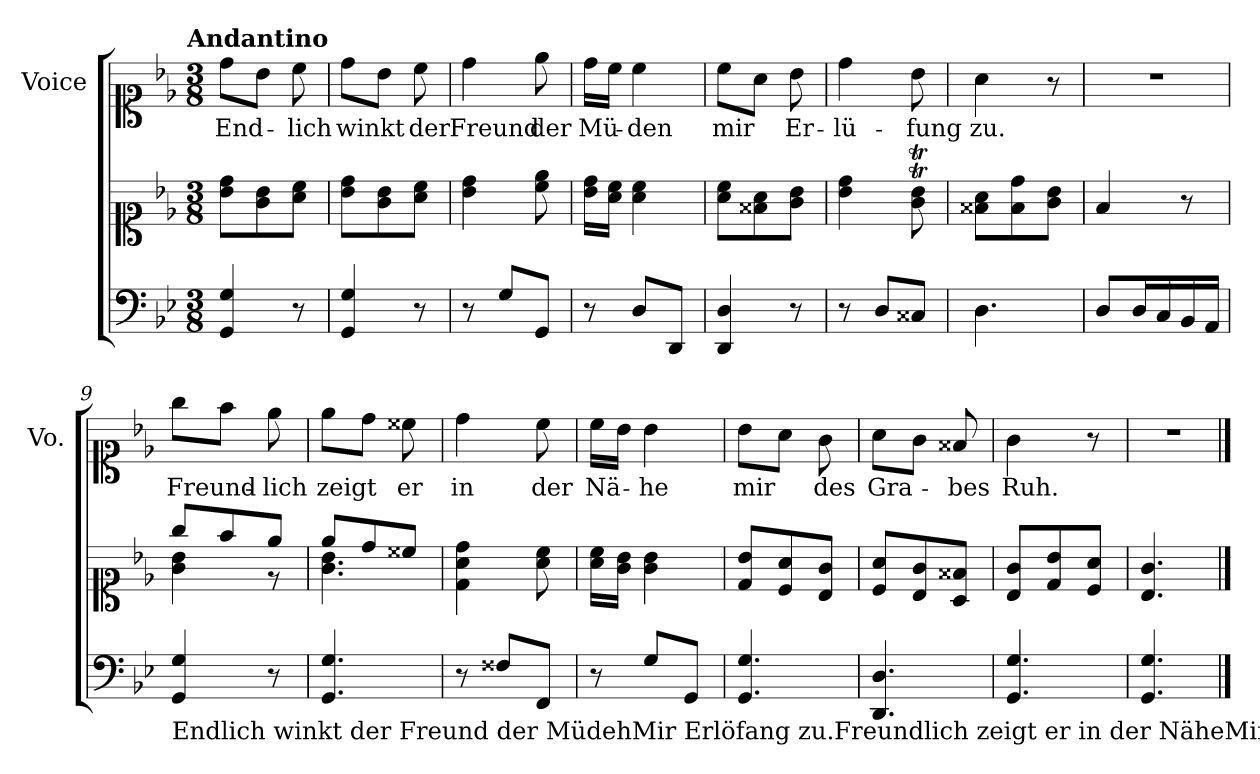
**kern	**kern	**kern	**text
*part2	*part2	*part1	*part1
*staff3	*staff2	*staff1	*staff1
*	*	*I"Voice	*
*	*	*I'Vo.	*
*clefF4	*clefC1	*clefC1	*
*k[b-e-]	*k[b-e-]	*k[b-e-]	*
!!LO:TX:omd:t=Andantino
*M3/8	*M3/8	*M3/8	*
*MM94	*MM94	*MM94	*
=1	=1	=1	=1
4GG/ 4G/	8b-\ 8dd\L	8dd\L	End-
.	8g\ 8b-\	8b-\J	.
8r	8a\ 8cc\J	8cc\	-lich
=2	=2	=2	=2
4GG/ 4G/	8b-\ 8dd\L	8dd\L	winkt
.	8g\ 8b-\	8b-\J	.
8r	8a\ 8cc\J	8cc\	der
=3	=3	=3	=3
8r	4b-\ 4dd\	4dd\	Freund
8G/L	.	.	.
8GG/J	8cc\ 8ee-\	8ee-\	der
=4	=4	=4	=4
8r	16b-\ 16dd\LL	16dd\LL	Mü-
.	16a\ 16cc\JJ	16cc\JJ	.
8D/L	4a\ 4cc\	4cc\	-den
8DD/J	.	.	.
=5	=5	=5	=5
4DD/ 4D/	8a\ 8cc\L	8cc\L	mir
.	8f##X\ 8a\	8a\J	.
8r	8g\ 8b-\J	8b-\	Er-
=6	=6	=6	=6
8r	4b-\ 4dd\	4dd\	-lü-
8D/L	.	.	.
8C##X/J	8gT\ 8b-T\	8b-\	-fung
=7	=7	=7	=7
4.D\	8f##X\ 8a\L	4a\	zu.
.	8f##\ 8dd\	.	.
.	8g\ 8b-\J	8r	.
=8	=8	=8	=8
8D/L	4f/	4.r	.
16D/L	.	.	.
16C/	.	.	.
16BB-/	8r	.	.
16AA/JJ	.	.	.
!!LO:LB:g=z
=9	=9	=9	=9
*	*^	*	*
!LO:TX:b:t=Endlich winkt der Freund der MüdehMir Erlöfang zu.Freundlich zeigt er in der NäheMir des Grabes Ruh.Hofnungslofer Liebe ThränenWurden tüdlich mir,Diefe Thränen, ach Geliebter!Weint ich weint ich dir.Ach dich liebte meine Seele,Und du liebteft nicht.Weinend fah die UngeliebteMond und Sonnenlicht.Meiner Jugend Freuden alleFlohen plützlich mich;Veilchen welkten, Rofen fchwandes,Wo ich traurig fchlich.	!	!	!	!
4GG/ 4G/	8gg/L	4g\ 4b-\	8gg\L	Freund-
.	8ff/	.	8ff\J	.
8r	8ee-/J	8r	8ee-\	-lich
=10	=10	=10	=10	=10
4.GG/ 4.G/	8ee-/L	4.g\ 4.b-\	8ee-\L	zeigt
.	8dd/	.	8dd\J	.
.	8cc##X/J	.	8cc##X\	er
*	*v	*v	*	*
=11	=11	=11	=11
8r	4d\ 4a\ 4dd\	4dd\	in
8F##X/L	.	.	.
8FF/J	8a\ 8cc\	8cc\	der
=12	=12	=12	=12
8r	16a\ 16cc\LL	16cc\LL	Nä-
.	16g\ 16b-\JJ	16b-\JJ	.
8G/L	4g\ 4b-\	4b-\	-he
8GG/J	.	.	.
=13	=13	=13	=13
4.GG/ 4.G/	8d/ 8b-/L	8b-\L	mir
.	8c/ 8a/	8a\J	.
.	8B-/ 8g/J	8g\	des
=14	=14	=14	=14
4.DD/ 4.D/	8c/ 8a/L	8a\L	Gra-
.	8B-/ 8g/	8g\J	.
.	8A/ 8f##X/J	8f##X/	-bes
=15	=15	=15	=15
4.GG/ 4.G/	8B-/ 8g/L	4g\	Ruh.
.	8d/ 8b-/	.	.
.	8c/ 8a/J	8r	.
=16	=16	=16	=16
4.GG/ 4.G/	4.B-/ 4.g/	4.r	.
==	==	==	==
*-	*-	*-	*-
